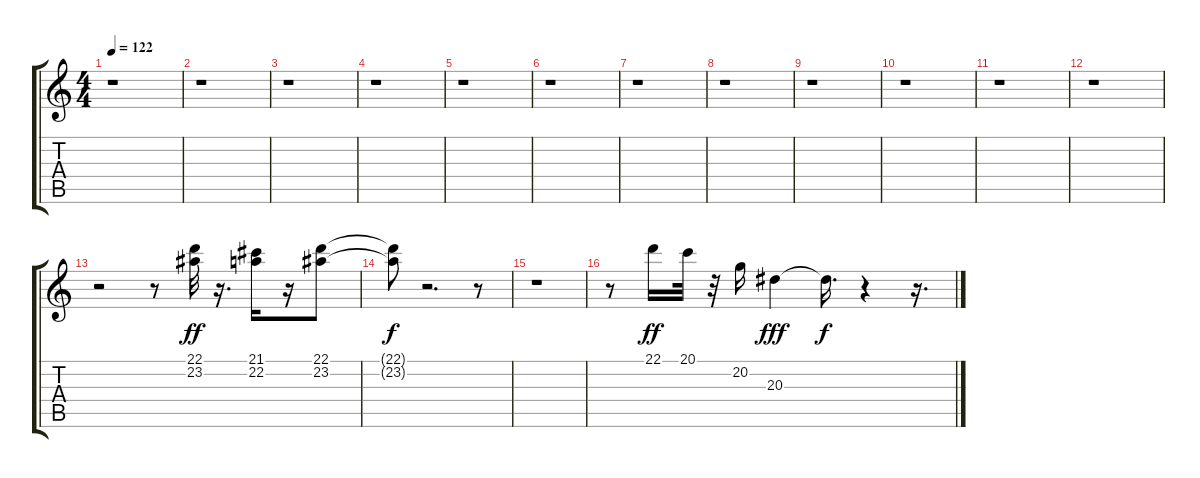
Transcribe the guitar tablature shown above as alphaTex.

\track "" {instrument marimba}
\staff {score tabs}
\tuning (E4 B3 G3 D3 A2 E2) {hide}
\ts (4 4)
\tempo 122
\clef g2
\ks c
r.1{dy ff instrument marimba} |
r.1 |
r.1 |
r.1 |
r.1 |
r.1 |
r.1 |
r.1 |
r.1 |
r.1 |
r.1 |
r.1 |
r.2 r.8 (22.1 23.2).32 r.16{d} (21.1 22.2).16 r.16 (22.1 23.2).8 |
(22.1{t} 23.2{t}).8{dy f} r.2{d} r.8 |
r.1 |
r.8 22.1.16{dy ff} 20.1.32 r.32 20.2.16 20.3.4{dy fff} 20.3{t}.16{d dy f} r.4 r.16{d}
